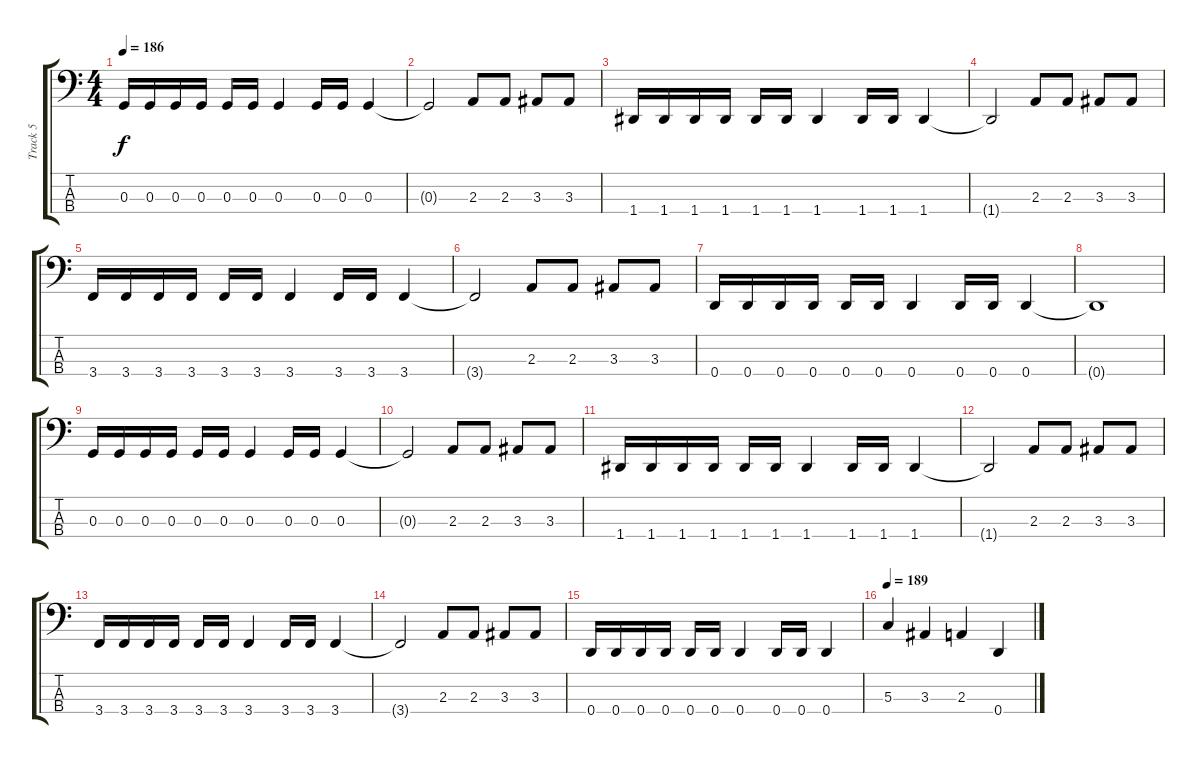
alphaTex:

\track ("Track 5" "Track 5") {instrument electricbasspick}
\staff {score tabs}
\tuning (F2 C2 G1 D1) {hide}
\ts (4 4)
\tempo 186
\clef f4
\ks c
0.3.16{dy f} 0.3.16 0.3.16 0.3.16 0.3.16 0.3.16 0.3.4 0.3.16 0.3.16 0.3.4 |
0.3{t}.2 2.3.8 2.3.8 3.3.8 3.3.8 |
1.4.16 1.4.16 1.4.16 1.4.16 1.4.16 1.4.16 1.4.4 1.4.16 1.4.16 1.4.4 |
1.4{t}.2 2.3.8 2.3.8 3.3.8 3.3.8 |
3.4.16 3.4.16 3.4.16 3.4.16 3.4.16 3.4.16 3.4.4 3.4.16 3.4.16 3.4.4 |
3.4{t}.2 2.3.8 2.3.8 3.3.8 3.3.8 |
0.4.16 0.4.16 0.4.16 0.4.16 0.4.16 0.4.16 0.4.4 0.4.16 0.4.16 0.4.4 |
0.4{t}.1 |
0.3.16 0.3.16 0.3.16 0.3.16 0.3.16 0.3.16 0.3.4 0.3.16 0.3.16 0.3.4 |
0.3{t}.2 2.3.8 2.3.8 3.3.8 3.3.8 |
1.4.16 1.4.16 1.4.16 1.4.16 1.4.16 1.4.16 1.4.4 1.4.16 1.4.16 1.4.4 |
1.4{t}.2 2.3.8 2.3.8 3.3.8 3.3.8 |
3.4.16 3.4.16 3.4.16 3.4.16 3.4.16 3.4.16 3.4.4 3.4.16 3.4.16 3.4.4 |
3.4{t}.2 2.3.8 2.3.8 3.3.8 3.3.8 |
0.4.16 0.4.16 0.4.16 0.4.16 0.4.16 0.4.16 0.4.4 0.4.16 0.4.16 0.4.4 |
\tempo 189
5.3.4 3.3.4 2.3.4 0.4.4
